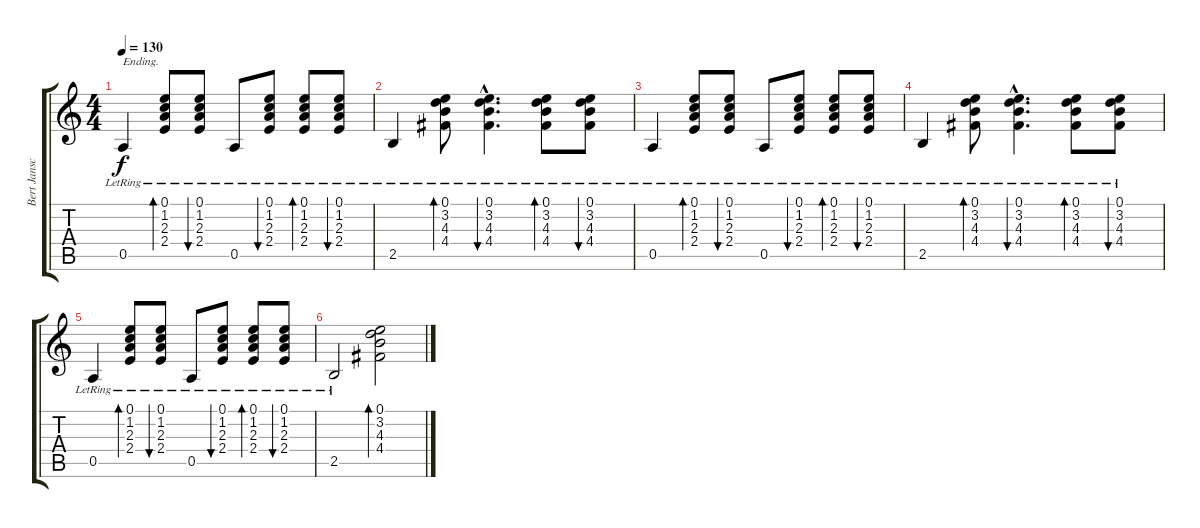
\track ("Bert Jansch" "Bert Jansc") {instrument acousticguitarsteel}
\staff {score tabs}
\tuning (E4 B3 G3 D3 A2 E2) {hide}
\ts (4 4)
\tempo 130
\clef g2
\ks c
0.5{lr}.4{txt "Ending." dy f} (0.1{lr} 1.2{lr} 2.3 2.4).8{bd 120} (0.1{lr} 1.2{lr} 2.3 2.4).8{bu 120} 0.5{lr}.8 (0.1{lr} 1.2{lr} 2.3 2.4).8{bu 120} (0.1{lr} 1.2{lr} 2.3 2.4).8{bd 120} (0.1{lr} 1.2{lr} 2.3 2.4).8{bu 120} |
2.5{lr}.4 (0.1{lr} 3.2{lr} 4.3 4.4).8{bd 120} (0.1{hac lr} 3.2{hac lr} 4.3{hac} 4.4{hac}).4{d bu 120} (0.1{lr} 3.2{lr} 4.3 4.4).8{bd 120} (0.1{lr} 3.2{lr} 4.3 4.4).8{bu 120} |
0.5{lr}.4 (0.1{lr} 1.2{lr} 2.3 2.4).8{bd 120} (0.1{lr} 1.2{lr} 2.3 2.4).8{bu 120} 0.5{lr}.8 (0.1{lr} 1.2{lr} 2.3 2.4).8{bu 120} (0.1{lr} 1.2{lr} 2.3 2.4).8{bd 120} (0.1{lr} 1.2{lr} 2.3 2.4).8{bu 120} |
2.5{lr}.4{volume 4} (0.1{lr} 3.2{lr} 4.3 4.4).8{bd 120} (0.1{hac lr} 3.2{hac lr} 4.3{hac} 4.4{hac}).4{d bu 120} (0.1{lr} 3.2{lr} 4.3 4.4).8{bd 120} (0.1{lr} 3.2{lr} 4.3 4.4).8{bu 120} |
0.5{lr}.4 (0.1{lr} 1.2{lr} 2.3 2.4).8{bd 120} (0.1{lr} 1.2{lr} 2.3 2.4).8{bu 120} 0.5{lr}.8 (0.1{lr} 1.2{lr} 2.3 2.4).8{bu 120} (0.1{lr} 1.2{lr} 2.3 2.4).8{bd 120} (0.1{lr} 1.2{lr} 2.3 2.4).8{bu 120} |
2.5{lr}.2 (0.1 3.2 4.3 4.4).2{bd 120}
